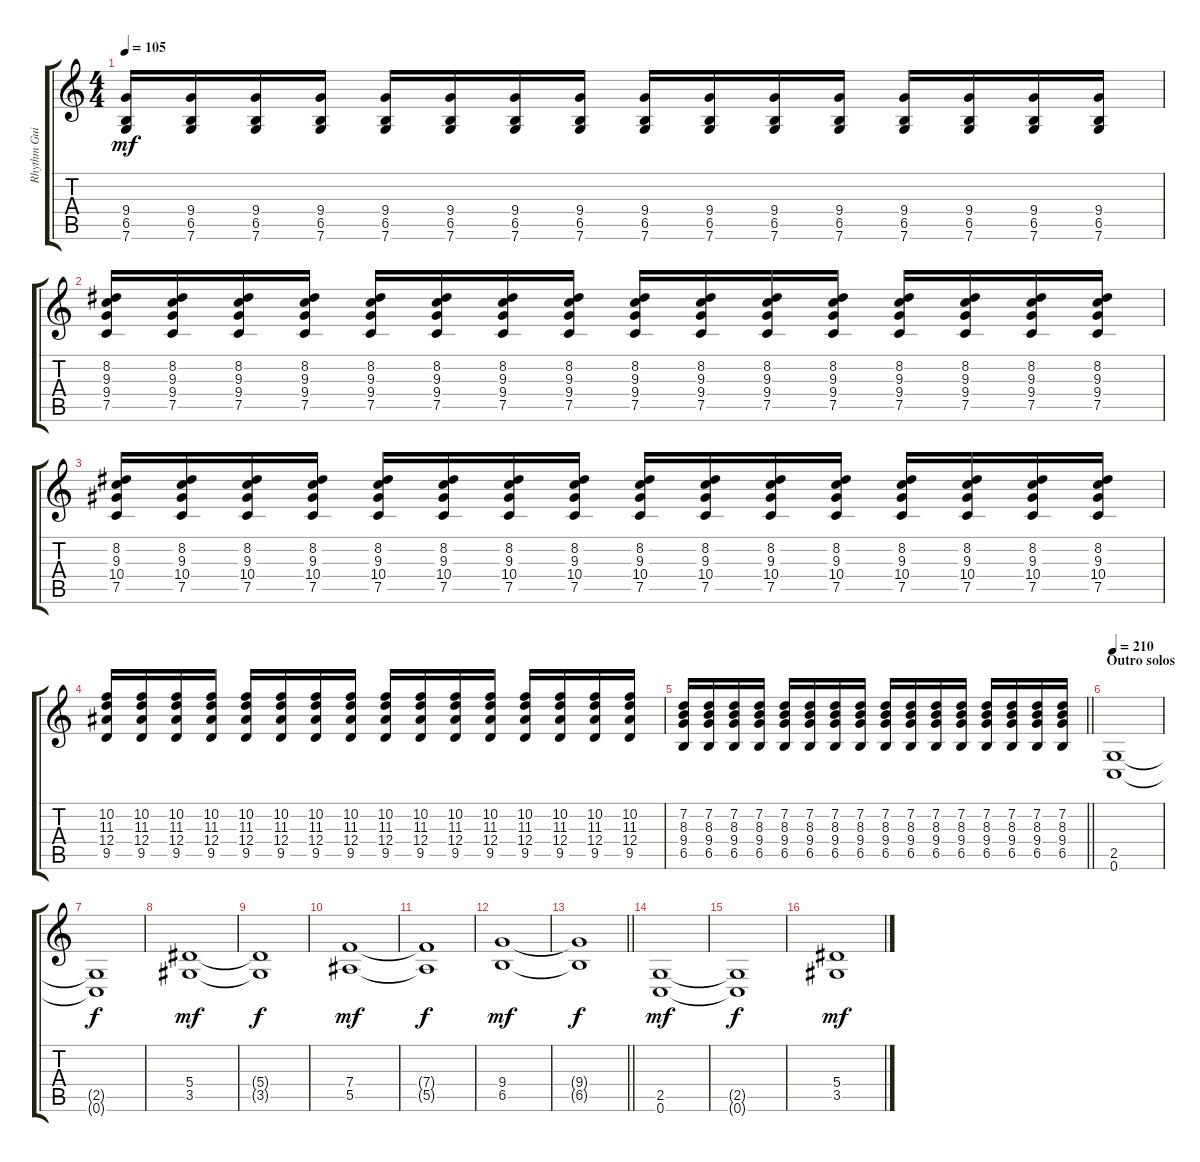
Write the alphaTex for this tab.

\track ("Rhythm Guitar II" "Rhythm Gui") {instrument overdrivenguitar}
\staff {score tabs}
\tuning (C4 G3 Eb3 Bb2 F2 C2) {hide}
\ts (4 4)
\tempo 105
\clef g2
\ks c
(9.4 6.5 7.6).16{dy mf} (9.4 6.5 7.6).16 (9.4 6.5 7.6).16 (9.4 6.5 7.6).16 (9.4 6.5 7.6).16 (9.4 6.5 7.6).16 (9.4 6.5 7.6).16 (9.4 6.5 7.6).16 (9.4 6.5 7.6).16 (9.4 6.5 7.6).16 (9.4 6.5 7.6).16 (9.4 6.5 7.6).16 (9.4 6.5 7.6).16 (9.4 6.5 7.6).16 (9.4 6.5 7.6).16 (9.4 6.5 7.6).16 |
(8.2 9.3 9.4 7.5).16 (8.2 9.3 9.4 7.5).16 (8.2 9.3 9.4 7.5).16 (8.2 9.3 9.4 7.5).16 (8.2 9.3 9.4 7.5).16 (8.2 9.3 9.4 7.5).16 (8.2 9.3 9.4 7.5).16 (8.2 9.3 9.4 7.5).16 (8.2 9.3 9.4 7.5).16 (8.2 9.3 9.4 7.5).16 (8.2 9.3 9.4 7.5).16 (8.2 9.3 9.4 7.5).16 (8.2 9.3 9.4 7.5).16 (8.2 9.3 9.4 7.5).16 (8.2 9.3 9.4 7.5).16 (8.2 9.3 9.4 7.5).16 |
(8.2 9.3 10.4 7.5).16 (8.2 9.3 10.4 7.5).16 (8.2 9.3 10.4 7.5).16 (8.2 9.3 10.4 7.5).16 (8.2 9.3 10.4 7.5).16 (8.2 9.3 10.4 7.5).16 (8.2 9.3 10.4 7.5).16 (8.2 9.3 10.4 7.5).16 (8.2 9.3 10.4 7.5).16 (8.2 9.3 10.4 7.5).16 (8.2 9.3 10.4 7.5).16 (8.2 9.3 10.4 7.5).16 (8.2 9.3 10.4 7.5).16 (8.2 9.3 10.4 7.5).16 (8.2 9.3 10.4 7.5).16 (8.2 9.3 10.4 7.5).16 |
(10.2 11.3 12.4 9.5).16 (10.2 11.3 12.4 9.5).16 (10.2 11.3 12.4 9.5).16 (10.2 11.3 12.4 9.5).16 (10.2 11.3 12.4 9.5).16 (10.2 11.3 12.4 9.5).16 (10.2 11.3 12.4 9.5).16 (10.2 11.3 12.4 9.5).16 (10.2 11.3 12.4 9.5).16 (10.2 11.3 12.4 9.5).16 (10.2 11.3 12.4 9.5).16 (10.2 11.3 12.4 9.5).16 (10.2 11.3 12.4 9.5).16 (10.2 11.3 12.4 9.5).16 (10.2 11.3 12.4 9.5).16 (10.2 11.3 12.4 9.5).16 |
\barLineRight lightlight
(7.2 8.3 9.4 6.5).16 (7.2 8.3 9.4 6.5).16 (7.2 8.3 9.4 6.5).16 (7.2 8.3 9.4 6.5).16 (7.2 8.3 9.4 6.5).16 (7.2 8.3 9.4 6.5).16 (7.2 8.3 9.4 6.5).16 (7.2 8.3 9.4 6.5).16 (7.2 8.3 9.4 6.5).16 (7.2 8.3 9.4 6.5).16 (7.2 8.3 9.4 6.5).16 (7.2 8.3 9.4 6.5).16 (7.2 8.3 9.4 6.5).16 (7.2 8.3 9.4 6.5).16 (7.2 8.3 9.4 6.5).16 (7.2 8.3 9.4 6.5).16 |
\section ("" "Outro solos")
\tempo 210
(2.5 0.6).1 |
(2.5{t} 0.6{t}).1{dy f} |
(5.4 3.5).1{dy mf} |
(5.4{t} 3.5{t}).1{dy f} |
(7.4 5.5).1{dy mf} |
(7.4{t} 5.5{t}).1{dy f} |
(9.4 6.5).1{dy mf} |
\barLineRight lightlight
(9.4{t} 6.5{t}).1{dy f} |
\section ("" "")
(2.5 0.6).1{dy mf} |
(2.5{t} 0.6{t}).1{dy f} |
(5.4 3.5).1{dy mf}
